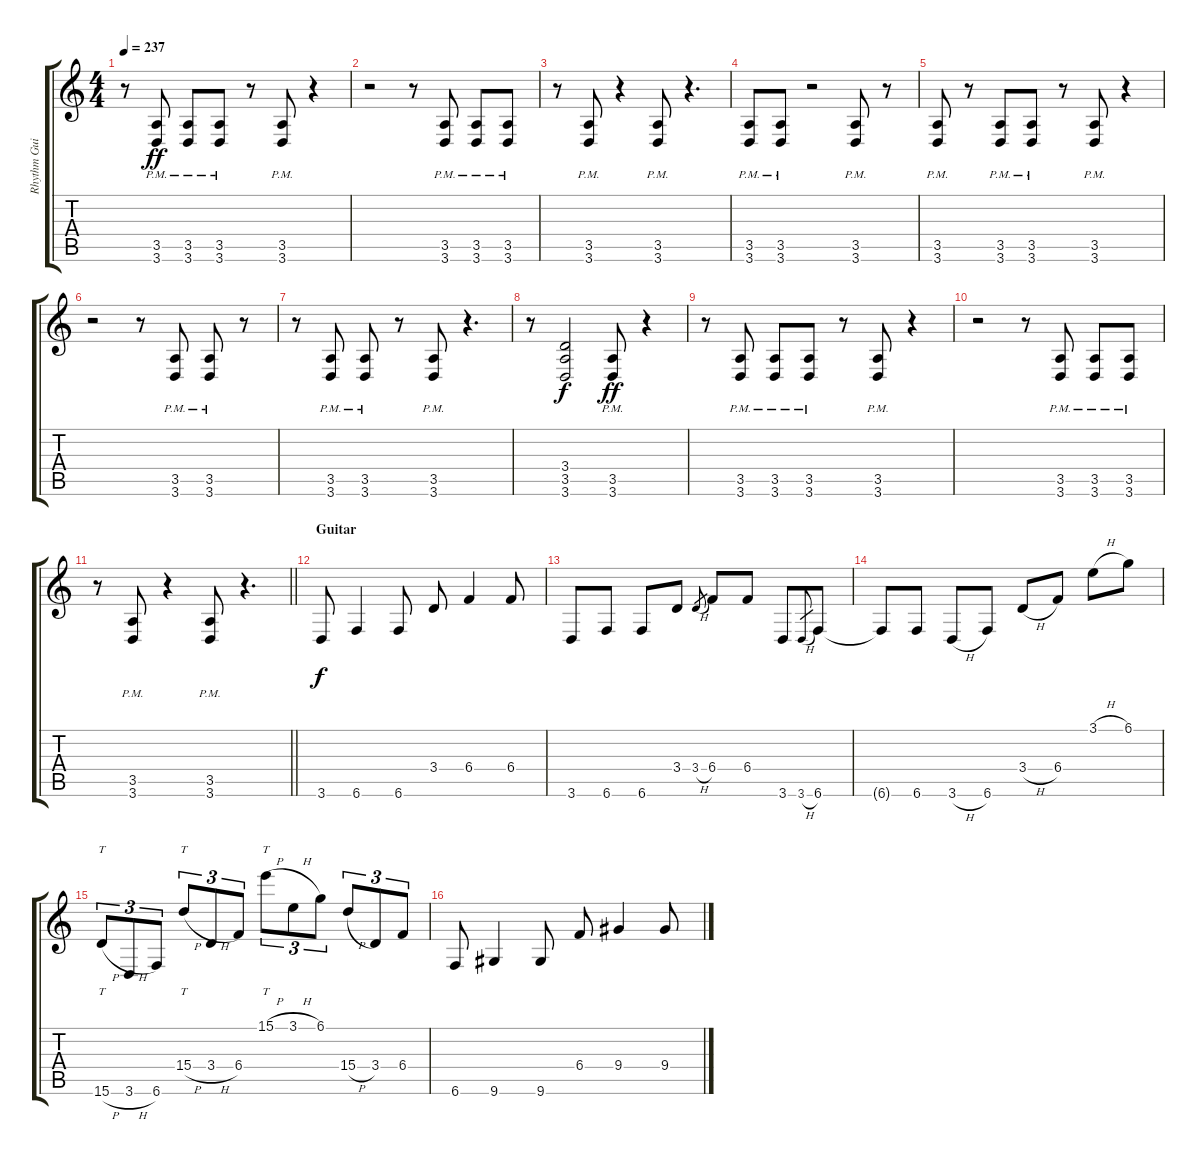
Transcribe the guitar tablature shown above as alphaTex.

\track ("Rhythm Guitar L" "Rhythm Gui") {instrument distortionguitar}
\staff {score tabs}
\tuning (Db4 Ab3 E3 B2 Gb2 B1) {hide}
\ts (4 4)
\tempo 237
\clef g2
\ks c
r.8{dy ff} (3.5{pm} 3.6{pm}).8 (3.5{pm} 3.6{pm}).8 (3.5{pm} 3.6{pm}).8 r.8 (3.5{pm} 3.6{pm}).8 r.4 |
r.2 r.8 (3.5{pm} 3.6{pm}).8 (3.5{pm} 3.6{pm}).8 (3.5{pm} 3.6{pm}).8 |
r.8 (3.5{pm} 3.6{pm}).8 r.4 (3.5{pm} 3.6{pm}).8 r.4{d} |
(3.5{pm} 3.6{pm}).8 (3.5{pm} 3.6{pm}).8 r.2 (3.5{pm} 3.6{pm}).8 r.8 |
(3.5{pm} 3.6{pm}).8 r.8 (3.5{pm} 3.6{pm}).8 (3.5{pm} 3.6{pm}).8 r.8 (3.5{pm} 3.6{pm}).8 r.4 |
r.2 r.8 (3.5{pm} 3.6{pm}).8 (3.5{pm} 3.6{pm}).8 r.8 |
r.8 (3.5{pm} 3.6{pm}).8 (3.5{pm} 3.6{pm}).8 r.8 (3.5{pm} 3.6{pm}).8 r.4{d} |
r.8 (3.4 3.5 3.6).2{dy f} (3.5{pm} 3.6{pm}).8{dy ff} r.4 |
r.8 (3.5{pm} 3.6{pm}).8 (3.5{pm} 3.6{pm}).8 (3.5{pm} 3.6{pm}).8 r.8 (3.5{pm} 3.6{pm}).8 r.4 |
r.2 r.8 (3.5{pm} 3.6{pm}).8 (3.5{pm} 3.6{pm}).8 (3.5{pm} 3.6{pm}).8 |
\barLineRight lightlight
r.8 (3.5{pm} 3.6{pm}).8 r.4 (3.5{pm} 3.6{pm}).8 r.4{d} |
\section ("" "Guitar")
3.6.8{dy f} 6.6.4 6.6.8 3.4.8 6.4.4 6.4.8 |
3.6.8 6.6.8 6.6.8 3.4.8 3.4{h}.8{gr} 6.4.8 6.4.8 3.6.8 3.6{h}.8{gr} 6.6.8 |
6.6{t}.8 6.6.8 3.6{h}.8 6.6.8 3.4{h}.8 6.4.8 3.1{h}.8 6.1.8 |
15.6{h}.8{tt tu (3 2)} 3.6{h}.8{tu (3 2)} 6.6.8{tu (3 2)} 15.4{h}.8{tt tu (3 2)} 3.4{h}.8{tu (3 2)} 6.4.8{tu (3 2)} 15.1{h}.8{tt tu (3 2)} 3.1{h}.8{tu (3 2)} 6.1.8{tu (3 2)} 15.4{h}.8{tu (3 2)} 3.4.8{tu (3 2)} 6.4.8{tu (3 2)} |
6.6.8 9.6.4 9.6.8 6.4.8 9.4.4 9.4.8
